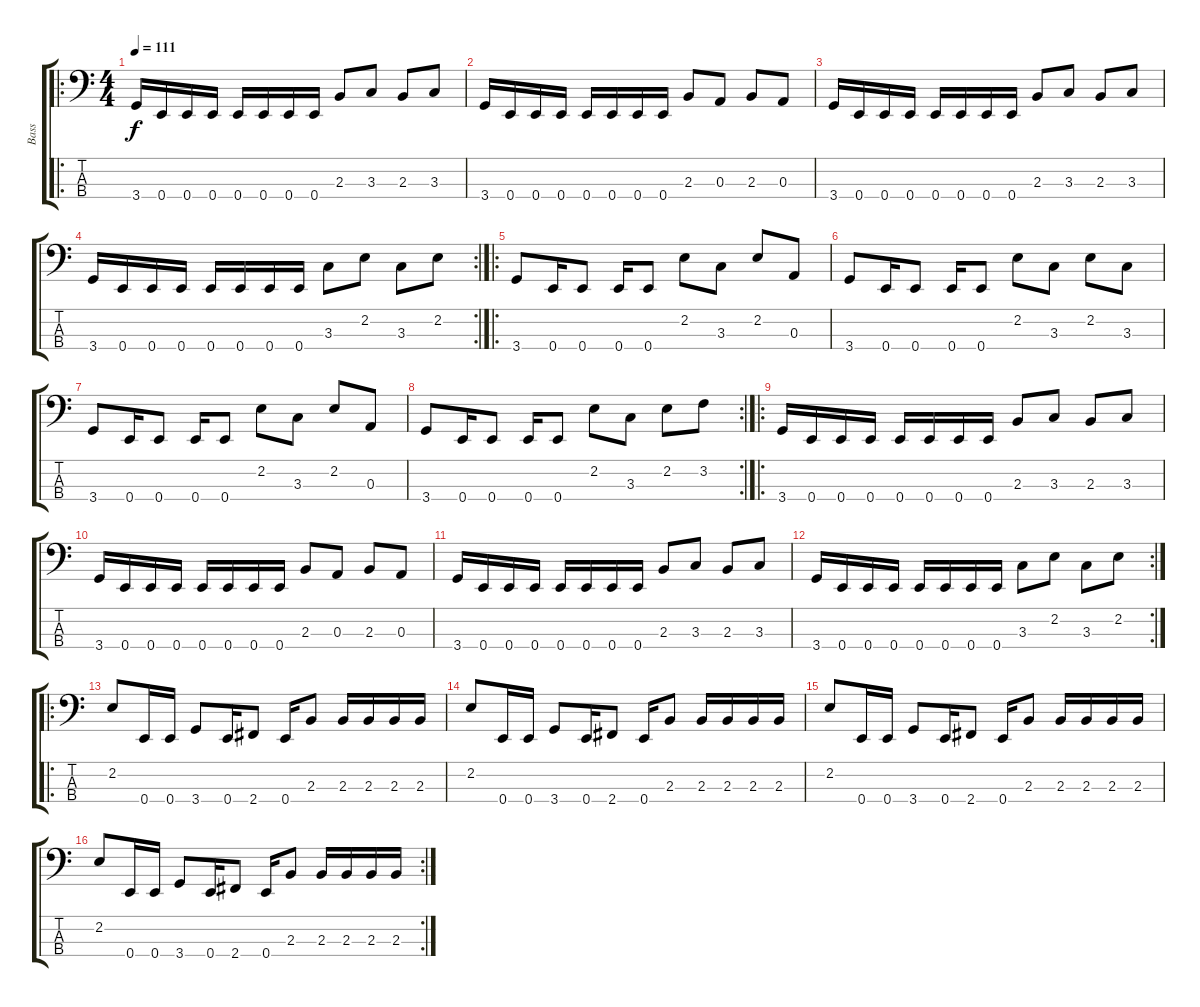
\track ("Bass" "Bass") {instrument electricbassfinger}
\staff {score tabs}
\tuning (G2 D2 A1 E1) {hide}
\ro
\ts (4 4)
\tempo 111
\clef f4
\ks c
3.4.16{dy f} 0.4.16 0.4.16 0.4.16 0.4.16 0.4.16 0.4.16 0.4.16 2.3.8 3.3.8 2.3.8 3.3.8 |
3.4.16 0.4.16 0.4.16 0.4.16 0.4.16 0.4.16 0.4.16 0.4.16 2.3.8 0.3.8 2.3.8 0.3.8 |
3.4.16 0.4.16 0.4.16 0.4.16 0.4.16 0.4.16 0.4.16 0.4.16 2.3.8 3.3.8 2.3.8 3.3.8 |
\rc 2
3.4.16 0.4.16 0.4.16 0.4.16 0.4.16 0.4.16 0.4.16 0.4.16 3.3.8 2.2.8 3.3.8 2.2.8 |
\ro
3.4.8 0.4.16 0.4.8 0.4.16 0.4.8 2.2.8 3.3.8 2.2.8 0.3.8 |
3.4.8 0.4.16 0.4.8 0.4.16 0.4.8 2.2.8 3.3.8 2.2.8 3.3.8 |
3.4.8 0.4.16 0.4.8 0.4.16 0.4.8 2.2.8 3.3.8 2.2.8 0.3.8 |
\rc 2
3.4.8 0.4.16 0.4.8 0.4.16 0.4.8 2.2.8 3.3.8 2.2.8 3.2.8 |
\ro
3.4.16 0.4.16 0.4.16 0.4.16 0.4.16 0.4.16 0.4.16 0.4.16 2.3.8 3.3.8 2.3.8 3.3.8 |
3.4.16 0.4.16 0.4.16 0.4.16 0.4.16 0.4.16 0.4.16 0.4.16 2.3.8 0.3.8 2.3.8 0.3.8 |
3.4.16 0.4.16 0.4.16 0.4.16 0.4.16 0.4.16 0.4.16 0.4.16 2.3.8 3.3.8 2.3.8 3.3.8 |
\rc 2
3.4.16 0.4.16 0.4.16 0.4.16 0.4.16 0.4.16 0.4.16 0.4.16 3.3.8 2.2.8 3.3.8 2.2.8 |
\ro
2.2.8 0.4.16 0.4.16 3.4.8 0.4.16 2.4.8 0.4.16 2.3.8 2.3.16 2.3.16 2.3.16 2.3.16 |
2.2.8 0.4.16 0.4.16 3.4.8 0.4.16 2.4.8 0.4.16 2.3.8 2.3.16 2.3.16 2.3.16 2.3.16 |
2.2.8 0.4.16 0.4.16 3.4.8 0.4.16 2.4.8 0.4.16 2.3.8 2.3.16 2.3.16 2.3.16 2.3.16 |
\rc 2
2.2.8 0.4.16 0.4.16 3.4.8 0.4.16 2.4.8 0.4.16 2.3.8 2.3.16 2.3.16 2.3.16 2.3.16
